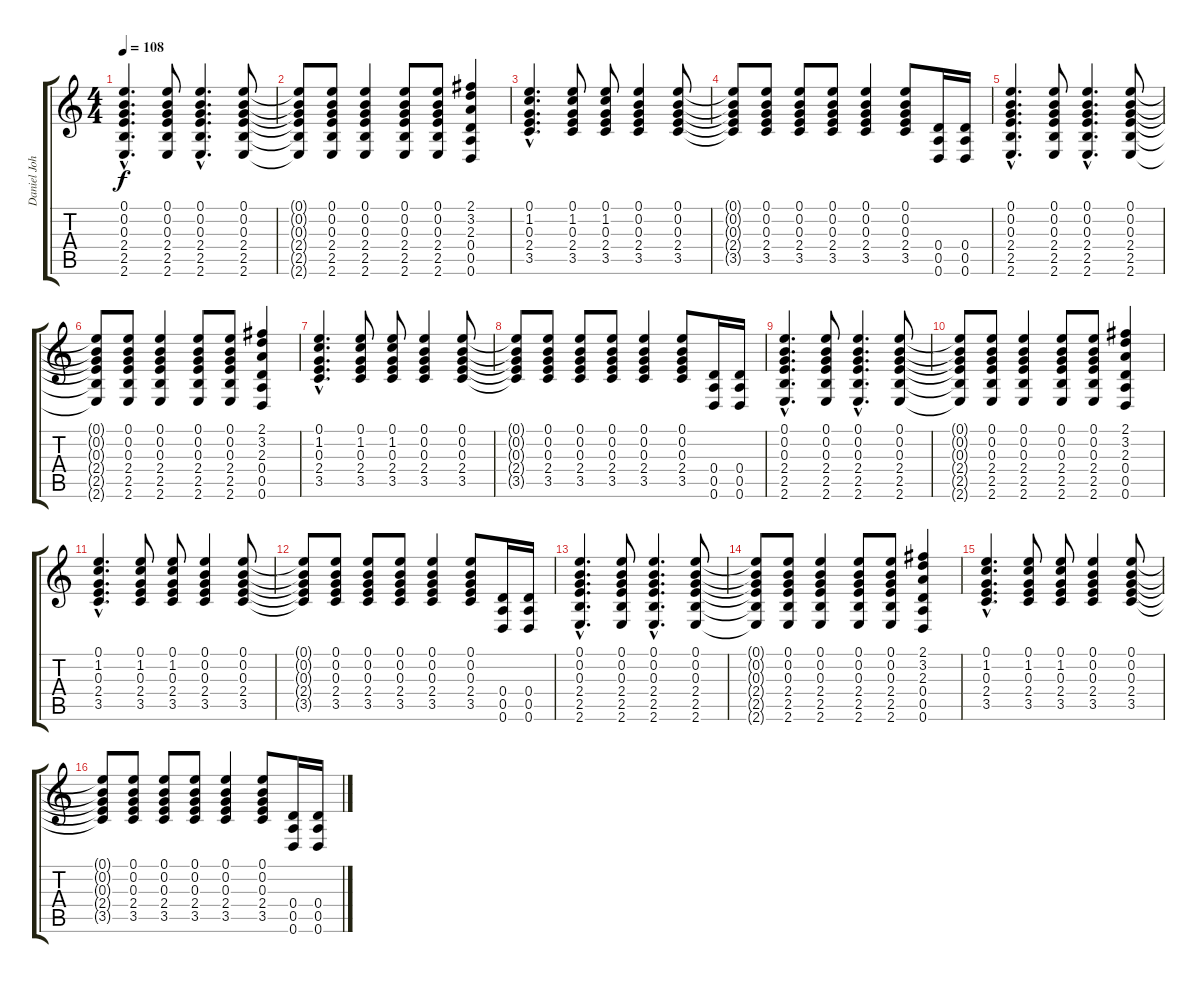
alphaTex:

\track ("Daniel Johns (Guitare 1)" "Daniel Joh") {instrument acousticguitarnylon}
\staff {score tabs}
\tuning (E4 B3 G3 D3 A2 D2) {hide}
\ts (4 4)
\tempo 108
\clef g2
\ks c
(0.1{hac} 0.2{hac} 0.3{hac} 2.4{hac} 2.5{hac} 2.6{hac}).4{d dy f} (0.1 0.2 0.3 2.4 2.5 2.6).8 (0.1{hac} 0.2{hac} 0.3{hac} 2.4{hac} 2.5{hac} 2.6{hac}).4{d} (0.1 0.2 0.3 2.4 2.5 2.6).8 |
(0.1{t} 0.2{t} 0.3{t} 2.4{t} 2.5{t} 2.6{t}).8 (0.1 0.2 0.3 2.4 2.5 2.6).8 (0.1 0.2 0.3 2.4 2.5 2.6).4 (0.1 0.2 0.3 2.4 2.5 2.6).8 (0.1 0.2 0.3 2.4 2.5 2.6).8 (2.1 3.2 2.3 0.4 0.5 0.6).4 |
(0.1{hac} 1.2{hac} 0.3{hac} 2.4{hac} 3.5{hac}).4{d} (0.1 1.2 0.3 2.4 3.5).8 (0.1 1.2 0.3 2.4 3.5).8 (0.1 0.2 0.3 2.4 3.5).4 (0.1 0.2 0.3 2.4 3.5).8 |
(0.1{t} 0.2{t} 0.3{t} 2.4{t} 3.5{t}).8 (0.1 0.2 0.3 2.4 3.5).8 (0.1 0.2 0.3 2.4 3.5).8 (0.1 0.2 0.3 2.4 3.5).8 (0.1 0.2 0.3 2.4 3.5).4 (0.1 0.2 0.3 2.4 3.5).8 (0.4 0.5 0.6).16 (0.4 0.5 0.6).16 |
(0.1{hac} 0.2{hac} 0.3{hac} 2.4{hac} 2.5{hac} 2.6{hac}).4{d} (0.1 0.2 0.3 2.4 2.5 2.6).8 (0.1{hac} 0.2{hac} 0.3{hac} 2.4{hac} 2.5{hac} 2.6{hac}).4{d} (0.1 0.2 0.3 2.4 2.5 2.6).8 |
(0.1{t} 0.2{t} 0.3{t} 2.4{t} 2.5{t} 2.6{t}).8 (0.1 0.2 0.3 2.4 2.5 2.6).8 (0.1 0.2 0.3 2.4 2.5 2.6).4 (0.1 0.2 0.3 2.4 2.5 2.6).8 (0.1 0.2 0.3 2.4 2.5 2.6).8 (2.1 3.2 2.3 0.4 0.5 0.6).4 |
(0.1{hac} 1.2{hac} 0.3{hac} 2.4{hac} 3.5{hac}).4{d} (0.1 1.2 0.3 2.4 3.5).8 (0.1 1.2 0.3 2.4 3.5).8 (0.1 0.2 0.3 2.4 3.5).4 (0.1 0.2 0.3 2.4 3.5).8 |
(0.1{t} 0.2{t} 0.3{t} 2.4{t} 3.5{t}).8 (0.1 0.2 0.3 2.4 3.5).8 (0.1 0.2 0.3 2.4 3.5).8 (0.1 0.2 0.3 2.4 3.5).8 (0.1 0.2 0.3 2.4 3.5).4 (0.1 0.2 0.3 2.4 3.5).8 (0.4 0.5 0.6).16 (0.4 0.5 0.6).16 |
(0.1{hac} 0.2{hac} 0.3{hac} 2.4{hac} 2.5{hac} 2.6{hac}).4{d} (0.1 0.2 0.3 2.4 2.5 2.6).8 (0.1{hac} 0.2{hac} 0.3{hac} 2.4{hac} 2.5{hac} 2.6{hac}).4{d} (0.1 0.2 0.3 2.4 2.5 2.6).8 |
(0.1{t} 0.2{t} 0.3{t} 2.4{t} 2.5{t} 2.6{t}).8 (0.1 0.2 0.3 2.4 2.5 2.6).8 (0.1 0.2 0.3 2.4 2.5 2.6).4 (0.1 0.2 0.3 2.4 2.5 2.6).8 (0.1 0.2 0.3 2.4 2.5 2.6).8 (2.1 3.2 2.3 0.4 0.5 0.6).4 |
(0.1{hac} 1.2{hac} 0.3{hac} 2.4{hac} 3.5{hac}).4{d} (0.1 1.2 0.3 2.4 3.5).8 (0.1 1.2 0.3 2.4 3.5).8 (0.1 0.2 0.3 2.4 3.5).4 (0.1 0.2 0.3 2.4 3.5).8 |
(0.1{t} 0.2{t} 0.3{t} 2.4{t} 3.5{t}).8 (0.1 0.2 0.3 2.4 3.5).8 (0.1 0.2 0.3 2.4 3.5).8 (0.1 0.2 0.3 2.4 3.5).8 (0.1 0.2 0.3 2.4 3.5).4 (0.1 0.2 0.3 2.4 3.5).8 (0.4 0.5 0.6).16 (0.4 0.5 0.6).16 |
(0.1{hac} 0.2{hac} 0.3{hac} 2.4{hac} 2.5{hac} 2.6{hac}).4{d} (0.1 0.2 0.3 2.4 2.5 2.6).8 (0.1{hac} 0.2{hac} 0.3{hac} 2.4{hac} 2.5{hac} 2.6{hac}).4{d} (0.1 0.2 0.3 2.4 2.5 2.6).8 |
(0.1{t} 0.2{t} 0.3{t} 2.4{t} 2.5{t} 2.6{t}).8 (0.1 0.2 0.3 2.4 2.5 2.6).8 (0.1 0.2 0.3 2.4 2.5 2.6).4 (0.1 0.2 0.3 2.4 2.5 2.6).8 (0.1 0.2 0.3 2.4 2.5 2.6).8 (2.1 3.2 2.3 0.4 0.5 0.6).4 |
(0.1{hac} 1.2{hac} 0.3{hac} 2.4{hac} 3.5{hac}).4{d} (0.1 1.2 0.3 2.4 3.5).8 (0.1 1.2 0.3 2.4 3.5).8 (0.1 0.2 0.3 2.4 3.5).4 (0.1 0.2 0.3 2.4 3.5).8 |
(0.1{t} 0.2{t} 0.3{t} 2.4{t} 3.5{t}).8 (0.1 0.2 0.3 2.4 3.5).8 (0.1 0.2 0.3 2.4 3.5).8 (0.1 0.2 0.3 2.4 3.5).8 (0.1 0.2 0.3 2.4 3.5).4 (0.1 0.2 0.3 2.4 3.5).8 (0.4 0.5 0.6).16 (0.4 0.5 0.6).16
